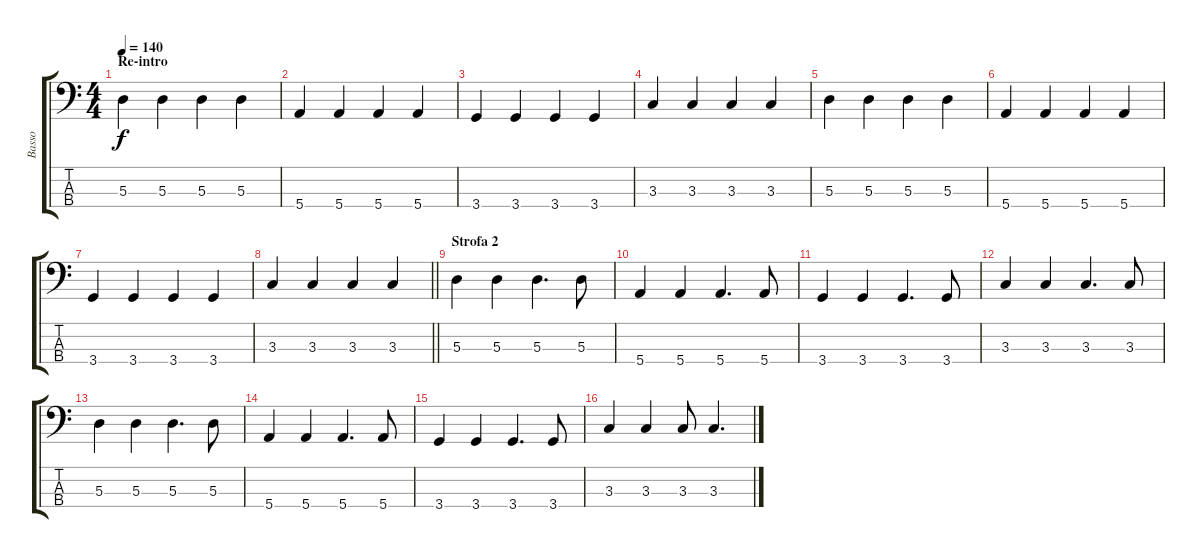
\track ("Basso" "Basso") {instrument electricbassfinger}
\staff {score tabs}
\tuning (G2 D2 A1 E1) {hide}
\ts (4 4)
\section ("" "Re-intro")
\tempo 140
\clef f4
\ks c
5.3.4{dy f} 5.3.4 5.3.4 5.3.4 |
5.4.4 5.4.4 5.4.4 5.4.4 |
3.4.4 3.4.4 3.4.4 3.4.4 |
3.3.4 3.3.4 3.3.4 3.3.4 |
5.3.4 5.3.4 5.3.4 5.3.4 |
5.4.4 5.4.4 5.4.4 5.4.4 |
3.4.4 3.4.4 3.4.4 3.4.4 |
\barLineRight lightlight
3.3.4 3.3.4 3.3.4 3.3.4 |
\section ("" "Strofa 2")
5.3.4 5.3.4 5.3.4{d} 5.3.8 |
5.4.4 5.4.4 5.4.4{d} 5.4.8 |
3.4.4 3.4.4 3.4.4{d} 3.4.8 |
3.3.4 3.3.4 3.3.4{d} 3.3.8 |
5.3.4 5.3.4 5.3.4{d} 5.3.8 |
5.4.4 5.4.4 5.4.4{d} 5.4.8 |
3.4.4 3.4.4 3.4.4{d} 3.4.8 |
3.3.4 3.3.4 3.3.8 3.3.4{d}
